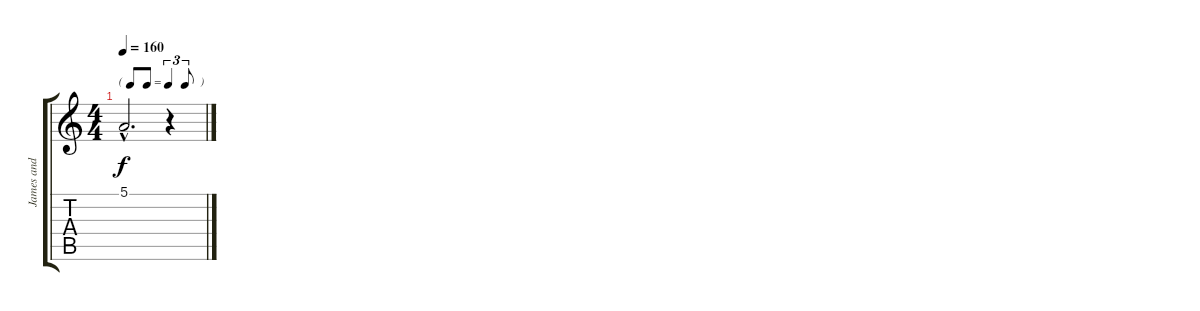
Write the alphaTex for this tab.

\track ("James and Ben" "James and ") {instrument flute}
\staff {score tabs}
\tuning (E4 B3 G3 D3 A2 E2) {hide}
\ts (4 4)
\tf triplet8th
\tempo 160
\clef g2
\ks c
5.1{hac t}.2{d dy f} r.4
